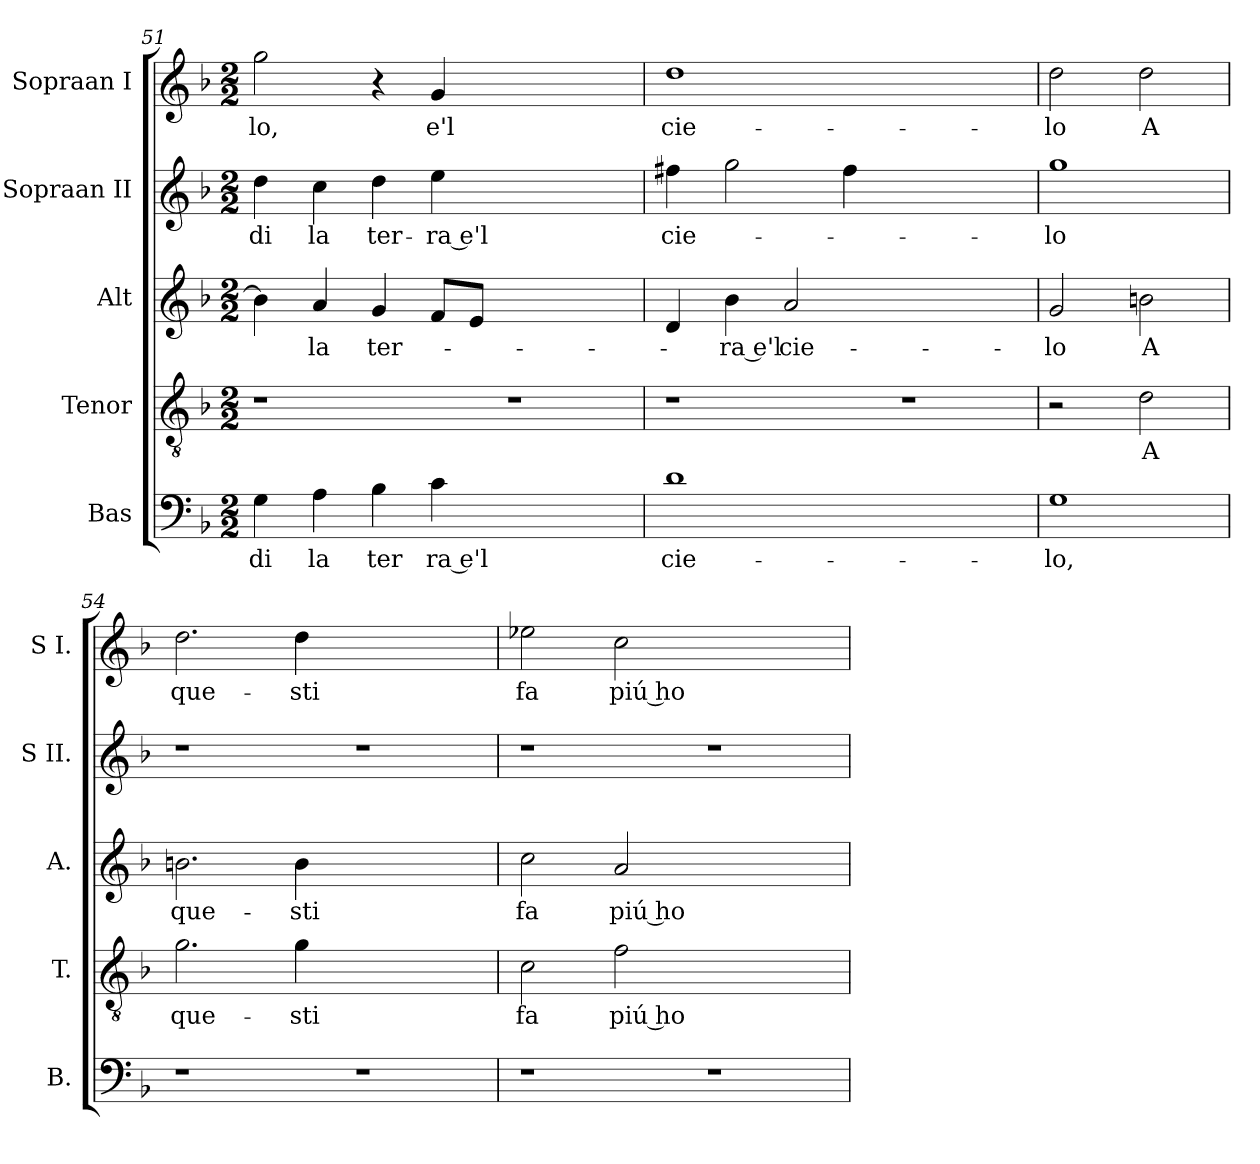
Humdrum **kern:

**kern	**text	**kern	**text	**kern	**text	**kern	**text	**kern	**text
*part5	*part5	*part4	*part4	*part3	*part3	*part2	*part2	*part1	*part1
*staff5	*staff5	*staff4	*staff4	*staff3	*staff3	*staff2	*staff2	*staff1	*staff1
*I"Bas	*	*I"Tenor	*	*I"Alt	*	*I"Sopraan II	*	*I"Sopraan I	*
*I'B.	*	*I'T.	*	*I'A.	*	*I'S II.	*	*I'S I.	*
*clefF4	*	*clefGv2	*	*clefG2	*	*clefG2	*	*clefG2	*
*k[b-]	*	*k[b-]	*	*k[b-]	*	*k[b-]	*	*k[b-]	*
*F:	*	*F:	*	*F:	*	*F:	*	*F:	*
*M2/2	*	*M2/2	*	*M2/2	*	*M2/2	*	*M2/2	*
=51	=51	=51	=51	=51	=51	=51	=51	=51	=51
!	!LO:LY:b:color=#000000	!	!	!	!	!	!	!	!
!	!	!	!	!	!	!	!LO:LY:b:color=#000000	!	!
!	!	!	!	!	!	!	!	!	!LO:LY:b:color=#000000
4Gi\	di	1r	.	4b-i\]	.	4ddi\	di	2ggi\	-lo,
!	!LO:LY:b:color=#000000	!	!	!	!	!	!	!	!
!	!	!	!	!	!LO:LY:b:color=#000000	!	!	!	!
!	!	!	!	!	!	!	!LO:LY:b:color=#000000	!	!
4Ai\	la	.	.	4ai/	la	4cci\	la	.	.
!	!LO:LY:b:color=#000000	!	!	!	!	!	!	!	!
!	!	!	!	!	!LO:LY:b:color=#000000	!	!	!	!
!	!	!	!	!	!	!	!LO:LY:b:color=#000000	!	!
4B-i\	ter	.	.	4gi/	ter-	4ddi\	ter-	4r	.
!	!LO:LY:b:color=#000000	!	!	!	!	!	!	!	!
!	!	!	!	!	!	!	!LO:LY:b:color=#000000	!	!
!	!	!	!	!	!	!	!	!	!LO:LY:b:color=#000000
4ci\	ra e'l	.	.	8fi/L	.	4eei\	ra e'l	4gi/	e'l
.	.	.	.	8ei/J	.	.	.	.	.
1ryy	.	1r	.	1ryy	.	1ryy	.	1ryy	.
=52	=52	=52	=52	=52	=52	=52	=52	=52	=52
!	!LO:LY:b:color=#000000	!	!	!	!	!	!	!	!
!	!	!	!	!	!	!	!LO:LY:b:color=#000000	!	!
!	!	!	!	!	!	!	!	!	!LO:LY:b:color=#000000
1di	cie-	1r	.	4di/	.	4ff#Xi\	cie-	1ddi	cie-
!	!	!	!	!	!LO:LY:b:color=#000000	!	!	!	!
.	.	.	.	4b-i\	-ra e'l	2ggi\	.	.	.
!	!	!	!	!	!LO:LY:b:color=#000000	!	!	!	!
.	.	.	.	2ai/	cie-	.	.	.	.
.	.	.	.	.	.	4ff#i\	.	.	.
1ryy	.	1r	.	1ryy	.	1ryy	.	1ryy	.
=53	=53	=53	=53	=53	=53	=53	=53	=53	=53
!	!LO:LY:b:color=#000000	!	!	!	!	!	!	!	!
!	!	!	!	!	!LO:LY:b:color=#000000	!	!	!	!
!	!	!	!	!	!	!	!LO:LY:b:color=#000000	!	!
!	!	!	!	!	!	!	!	!	!LO:LY:b:color=#000000
1Gi	-lo,	2r	.	2gi/	-lo	1ggi	-lo	2ddi\	-lo
!	!	!	!LO:LY:b:color=#000000	!	!	!	!	!	!
!	!	!	!	!	!LO:LY:b:color=#000000	!	!	!	!
!	!	!	!	!	!	!	!	!	!LO:LY:b:color=#000000
.	.	2di\	A	2bni\	A	.	.	2ddi\	A
!!LO:PB:g=z
=54	=54	=54	=54	=54	=54	=54	=54	=54	=54
!	!	!	!LO:LY:b:color=#000000	!	!	!	!	!	!
!	!	!	!	!	!LO:LY:b:color=#000000	!	!	!	!
!	!	!	!	!	!	!	!	!	!LO:LY:b:color=#000000
1r	.	2.gi\	que-	2.bni\	que-	1r	.	2.ddi\	que-
!	!	!	!LO:LY:b:color=#000000	!	!	!	!	!	!
!	!	!	!	!	!LO:LY:b:color=#000000	!	!	!	!
!	!	!	!	!	!	!	!	!	!LO:LY:b:color=#000000
.	.	4gi\	-sti	4bi\	-sti	.	.	4ddi\	-sti
1r	.	1ryy	.	1ryy	.	1r	.	1ryy	.
=55	=55	=55	=55	=55	=55	=55	=55	=55	=55
!	!	!	!LO:LY:b:color=#000000	!	!	!	!	!	!
!	!	!	!	!	!LO:LY:b:color=#000000	!	!	!	!
!	!	!	!	!	!	!	!	!	!LO:LY:b:color=#000000
1r	.	2ci\	fa	2cci\	fa	1r	.	2ee-Xi\	fa
!	!	!	!LO:LY:b:color=#000000	!	!	!	!	!	!
!	!	!	!	!	!LO:LY:b:color=#000000	!	!	!	!
!	!	!	!	!	!	!	!	!	!LO:LY:b:color=#000000
.	.	2fi\	piú ho-	2ai/	piú ho-	.	.	2cci\	piú ho-
1r	.	1ryy	.	1ryy	.	1r	.	1ryy	.
=	=	=	=	=	=	=	=	=	=
*-	*-	*-	*-	*-	*-	*-	*-	*-	*-
